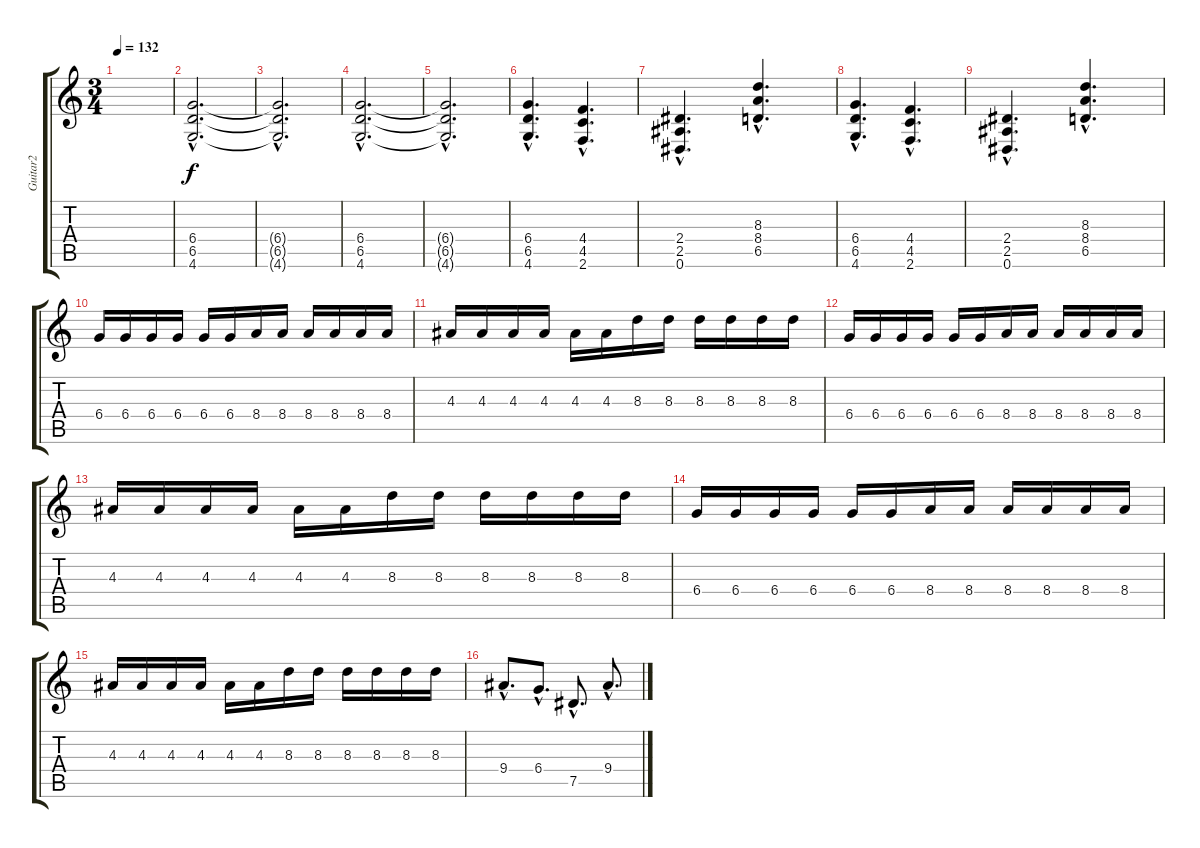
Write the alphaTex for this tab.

\track ("Guitar2" "Guitar2") {instrument overdrivenguitar}
\staff {score tabs}
\tuning (Eb4 Bb3 Gb3 Db3 Ab2 Eb2) {hide}
\ts (3 4)
\tempo 132
\clef g2
\ks c
|
(6.4{hac} 6.5{hac} 4.6{hac}).2{d} |
(6.4{hac t} 6.5{hac t} 4.6{hac t}).2{d} |
(6.4{hac} 6.5{hac} 4.6{hac}).2{d} |
(6.4{hac t} 6.5{hac t} 4.6{hac t}).2{d} |
(6.4{hac} 6.5{hac} 4.6{hac}).4{d} (4.4{hac} 4.5{hac} 2.6{hac}).4{d} |
(2.4{hac} 2.5{hac} 0.6{hac}).4{d} (8.3{hac} 8.4{hac} 6.5{hac}).4{d} |
(6.4{hac} 6.5{hac} 4.6{hac}).4{d} (4.4{hac} 4.5{hac} 2.6{hac}).4{d} |
(2.4{hac} 2.5{hac} 0.6{hac}).4{d} (8.3{hac} 8.4{hac} 6.5{hac}).4{d} |
6.4.16 6.4.16 6.4.16 6.4.16 6.4.16 6.4.16 8.4.16 8.4.16 8.4.16 8.4.16 8.4.16 8.4.16 |
4.3.16 4.3.16 4.3.16 4.3.16 4.3.16 4.3.16 8.3.16 8.3.16 8.3.16 8.3.16 8.3.16 8.3.16 |
6.4.16 6.4.16 6.4.16 6.4.16 6.4.16 6.4.16 8.4.16 8.4.16 8.4.16 8.4.16 8.4.16 8.4.16 |
4.3.16 4.3.16 4.3.16 4.3.16 4.3.16 4.3.16 8.3.16 8.3.16 8.3.16 8.3.16 8.3.16 8.3.16 |
6.4.16 6.4.16 6.4.16 6.4.16 6.4.16 6.4.16 8.4.16 8.4.16 8.4.16 8.4.16 8.4.16 8.4.16 |
4.3.16 4.3.16 4.3.16 4.3.16 4.3.16 4.3.16 8.3.16 8.3.16 8.3.16 8.3.16 8.3.16 8.3.16 |
9.4{hac}.8{d} 6.4{hac}.8{d} 7.5{hac}.8{d} 9.4{hac}.8{d}
